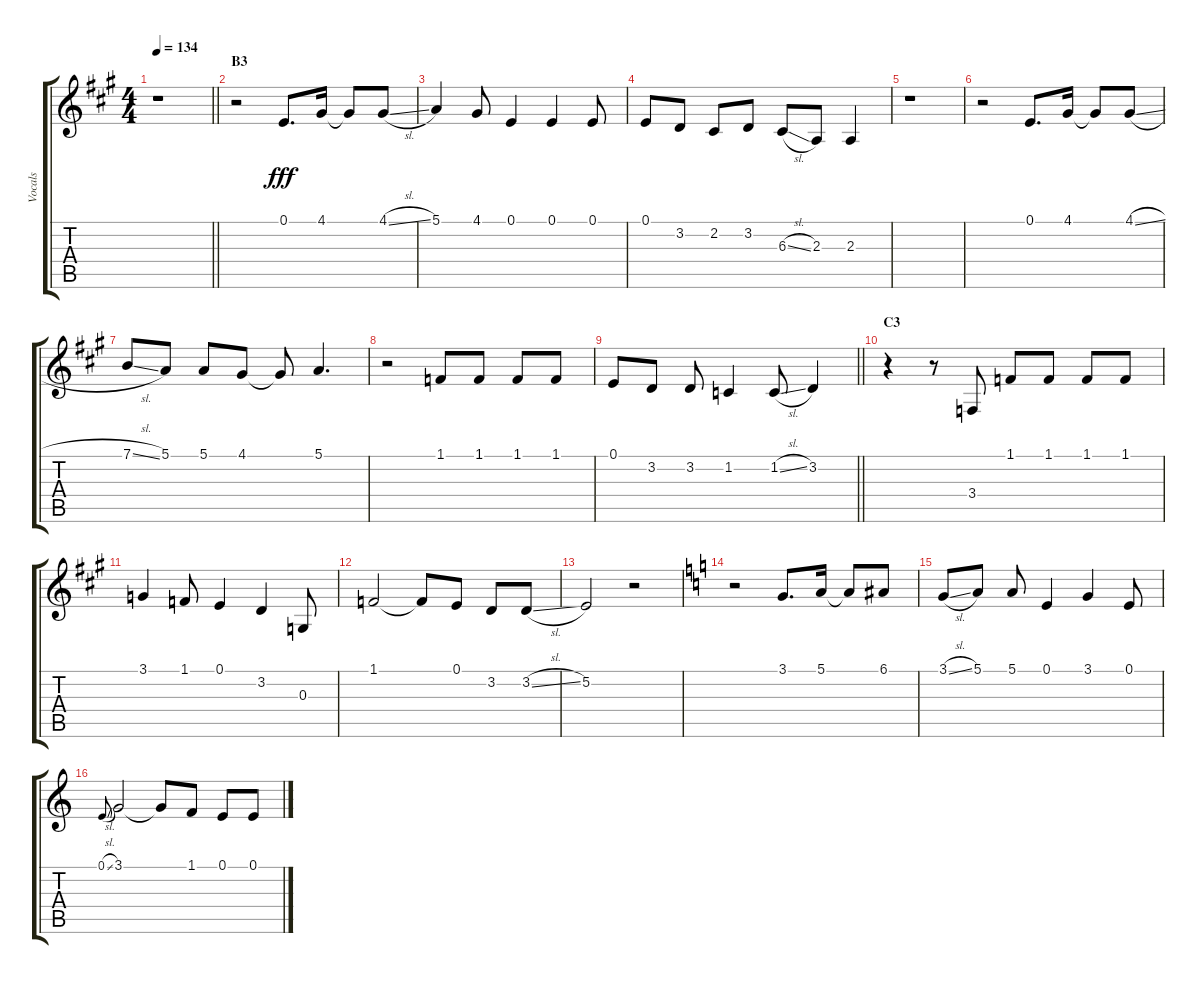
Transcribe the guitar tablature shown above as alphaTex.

\track ("Vocals" "Vocals") {instrument voiceoohs}
\staff {score tabs}
\tuning (E4 B3 G3 D3 A2 E2) {hide}
\ts (4 4)
\tempo 134
\clef g2
\barLineRight lightlight
\ks a
r.1{dy fff} |
\section ("" "B3")
r.2 0.1.8{d} 4.1.16 4.1{t}.8 4.1{sl}.8 |
5.1.4 4.1.8 0.1.4 0.1.4 0.1.8 |
0.1.8 3.2.8 2.2.8 3.2.8 6.3{sl}.8 2.3.8 2.3.4 |
r.1 |
r.2 0.1.8{d} 4.1.16 4.1{t}.8 4.1{sl}.8 |
7.1{sl}.8 5.1.8 5.1.8 4.1.8 4.1{t}.8 5.1.4{d} |
r.2 1.1.8 1.1.8 1.1.8 1.1.8 |
\barLineRight lightlight
0.1.8 3.2.8 3.2.8 1.2.4 1.2{sl}.8 3.2.4 |
\section ("" "C3")
r.4 r.8 3.4.8 1.1.8 1.1.8 1.1.8 1.1.8 |
3.1.4 1.1.8 0.1.4 3.2.4 0.3.8 |
1.1.2 1.1{t}.8 0.1.8 3.2.8 3.2{sl}.8 |
5.2.2 r.2 |
\ks c
r.2 3.1.8{d} 5.1.16 5.1{t}.8 6.1.8 |
3.1{sl}.8 5.1.8 5.1.8 0.1.4 3.1.4 0.1.8 |
0.1{sl}.8{gr onbeat} 3.1.2 3.1{t}.8 1.1.8 0.1.8 0.1{sl}.8
